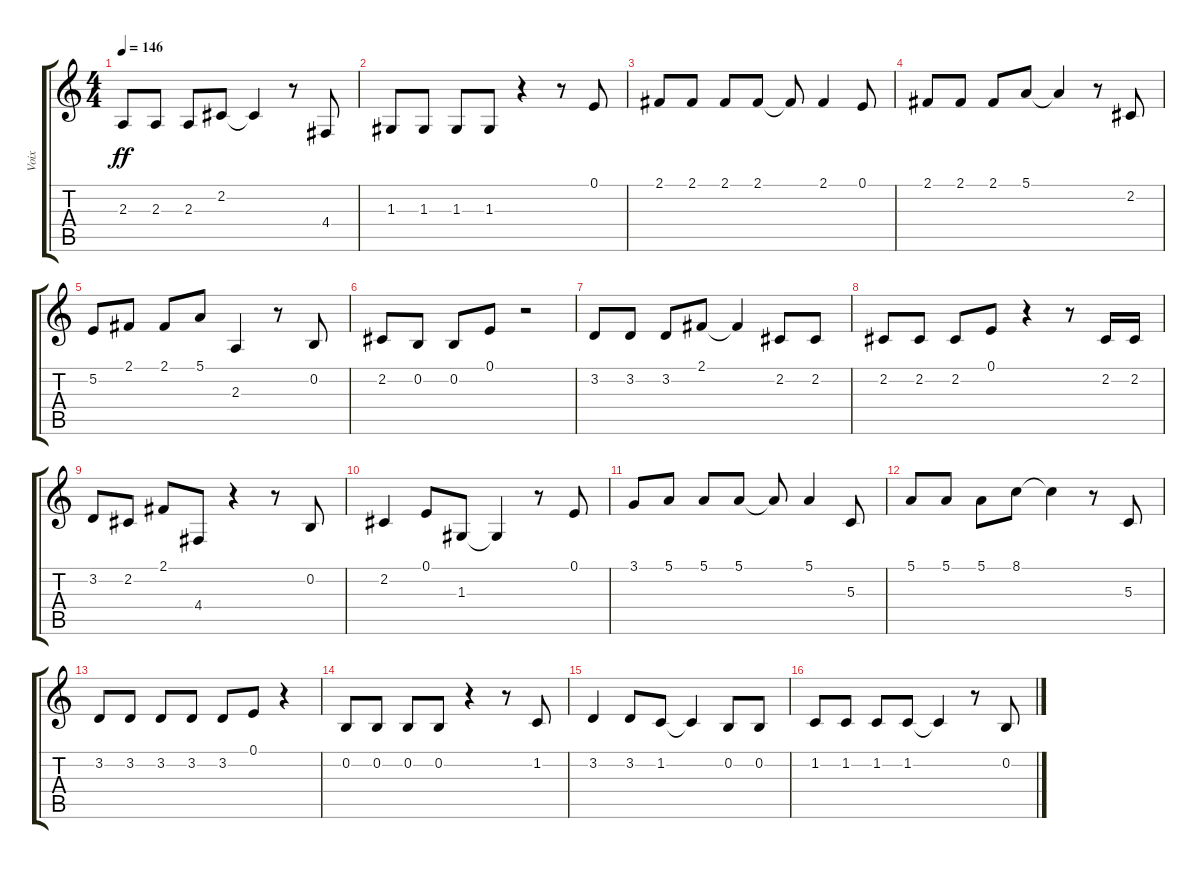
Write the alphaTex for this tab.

\track ("Voix" "Voix") {instrument accordion}
\staff {score tabs}
\tuning (E4 B3 G3 D3 A2 E2) {hide}
\ts (4 4)
\tempo 146
\clef g2
\ks c
2.3.8{dy ff} 2.3.8 2.3.8 2.2.8 2.2{t}.4 r.8 4.4.8 |
1.3.8 1.3.8 1.3.8 1.3.8 r.4 r.8 0.1.8 |
2.1.8 2.1.8 2.1.8 2.1.8 2.1{t}.8 2.1.4 0.1.8 |
2.1.8 2.1.8 2.1.8 5.1.8 5.1{t}.4 r.8 2.2.8 |
5.2.8 2.1.8 2.1.8 5.1.8 2.3.4 r.8 0.2.8 |
2.2.8 0.2.8 0.2.8 0.1.8 r.2 |
3.2.8 3.2.8 3.2.8 2.1.8 2.1{t}.4 2.2.8 2.2.8 |
2.2.8 2.2.8 2.2.8 0.1.8 r.4 r.8 2.2.16 2.2.16 |
3.2.8 2.2.8 2.1.8 4.4.8 r.4 r.8 0.2.8 |
2.2.4 0.1.8 1.3.8 1.3{t}.4 r.8 0.1.8 |
3.1.8 5.1.8 5.1.8 5.1.8 5.1{t}.8 5.1.4 5.3.8 |
5.1.8 5.1.8 5.1.8 8.1.8 8.1{t}.4 r.8 5.3.8 |
3.2.8 3.2.8 3.2.8 3.2.8 3.2.8 0.1.8 r.4 |
0.2.8 0.2.8 0.2.8 0.2.8 r.4 r.8 1.2.8 |
3.2.4 3.2.8 1.2.8 1.2{t}.4 0.2.8 0.2.8 |
1.2.8 1.2.8 1.2.8 1.2.8 1.2{t}.4 r.8 0.2.8
